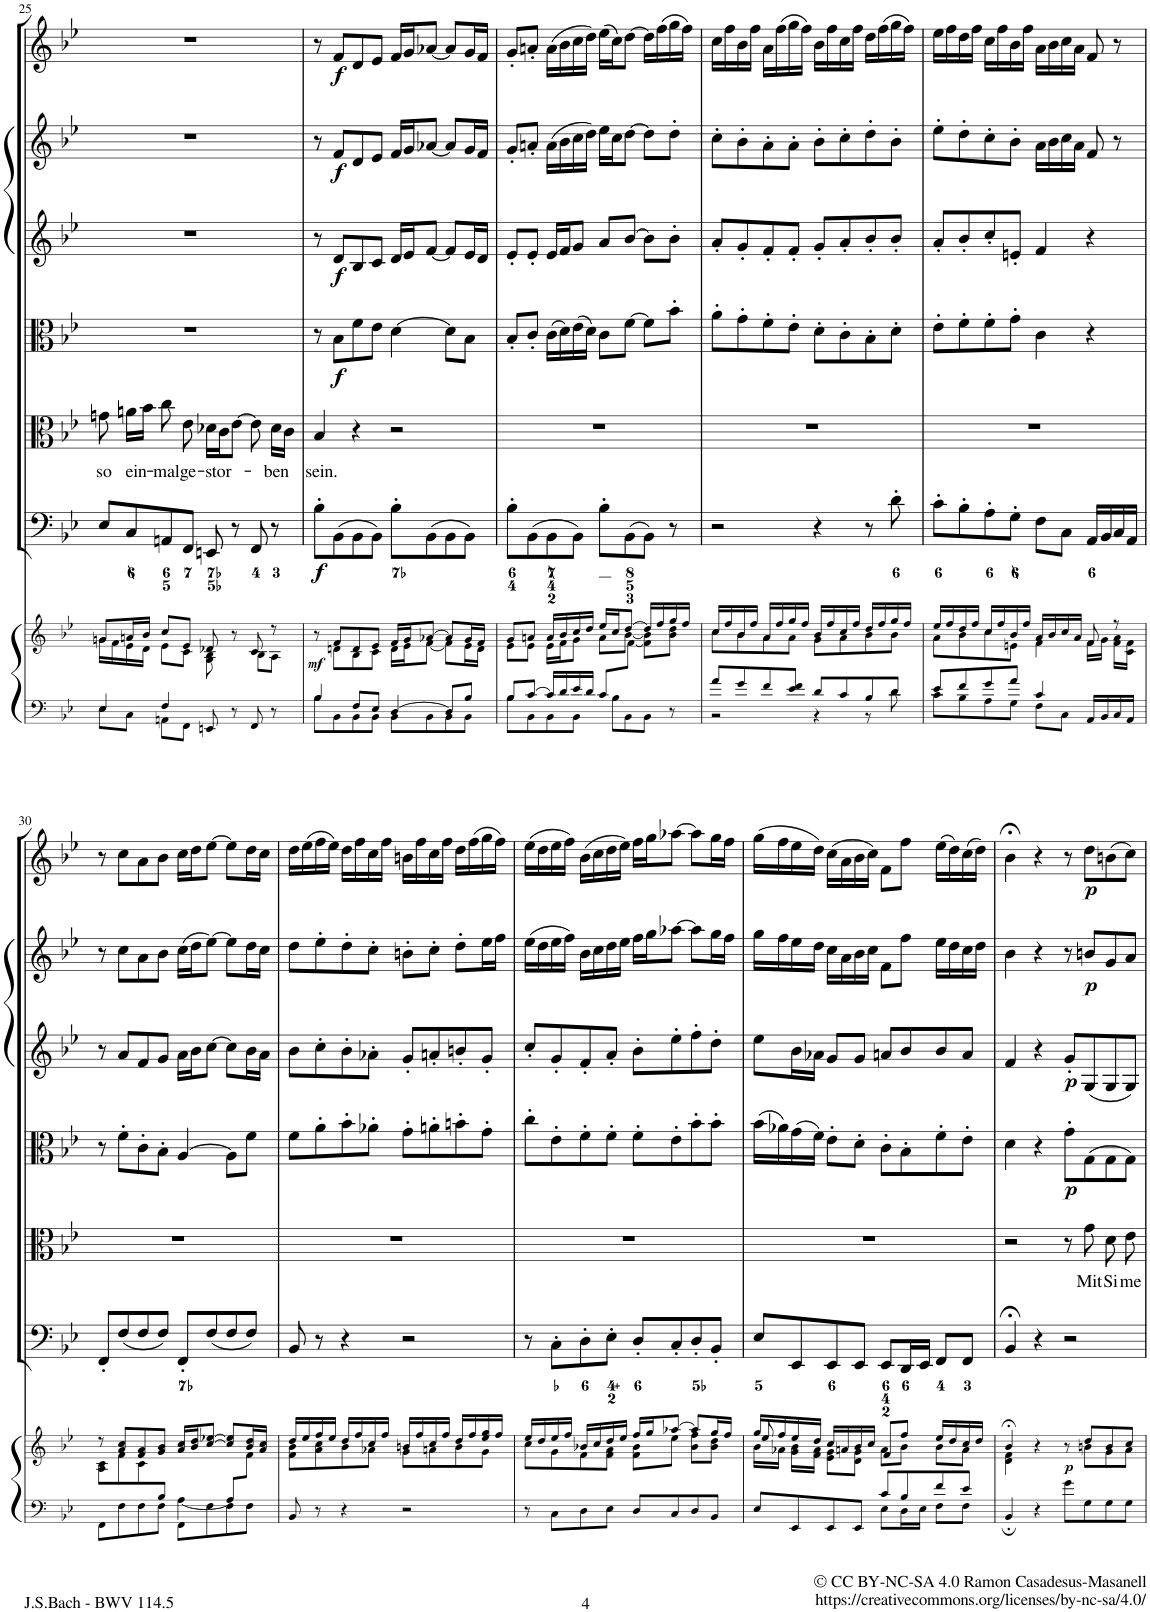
**kern	**kern	**dynam	**kern	**dynam	**kern	**text	**kern	**dynam	**kern	**dynam	**kern	**dynam	**kern	**dynam
*part7	*part7	*part7	*part6	*part6	*part5	*part5	*part4	*part4	*part3	*part3	*part2	*part2	*part1	*part1
*staff8	*staff7	*staff7/8	*staff6	*staff6	*staff5	*staff5	*staff4	*staff4	*staff3	*staff3	*staff2	*staff2	*staff1	*staff1
*I"Piano reduction	*	*	*I"Continuo	*	*I"Alto	*	*I"Viola	*	*I"Violino II	*	*I"Violino I	*	*I"Oboe I	*
*I'Pno	*	*	*	*	*	*	*I'Vla	*	*I'Vln	*	*I'Vln	*	*I'Ob	*
!!LO:PB:g=z
*clefF4	*clefG2	*	*clefF4	*	*clefC3	*	*clefC3	*	*clefG2	*	*clefG2	*	*clefG2	*
*k[b-e-]	*k[b-e-]	*	*k[b-e-]	*	*k[b-e-]	*	*k[b-e-]	*	*k[b-e-]	*	*k[b-e-]	*	*k[b-e-]	*
*M4/4	*M4/4	*	*M4/4	*	*M4/4	*	*M4/4	*	*M4/4	*	*M4/4	*	*M4/4	*
*met(c)	*met(c)	*	*met(c)	*	*met(c)	*	*met(c)	*	*met(c)	*	*met(c)	*	*met(c)	*
=25	=25	=25	=25	=25	=25	=25	=25	=25	=25	=25	=25	=25	=25	=25
*^	*^	*	*	*	*	*	*	*	*	*	*	*	*	*
!	!	!	!	!	!	!	!	!LO:LY:b	!	!	!	!	!	!	!	!
4E-/	8E-\L	8gn/L	16g\LL	.	8E-/L	.	8gn\	so	1r	.	1r	.	1r	.	1r	.
.	.	.	16f\	.	.	.	.	.	.	.	.	.	.	.	.	.
!	!	!	!	!	!	!	!	!LO:LY:b	!	!	!	!	!	!	!	!
.	8C\J	16an/L	16e-\	.	8C/	.	16an\LL	ein-	.	.	.	.	.	.	.	.
.	.	16b-/JJ	16d\JJ	.	.	.	16b-\JJ	.	.	.	.	.	.	.	.	.
!	!	!	!	!	!	!	!	!LO:LY:b	!	!	!	!	!	!	!	!
4F/	8AAn\L	8cc/L	8e-\L	.	8AAn/	.	8cc\	-mal	.	.	.	.	.	.	.	.
!	!	!	!	!	!	!	!	!LO:LY:b	!	!	!	!	!	!	!	!
.	8FF\J	8e-/J	8c\J	.	8FF/J	.	8e-\	ge-	.	.	.	.	.	.	.	.
!	!	!	!	!	!	!	!	!LO:LY:b	!	!	!	!	!	!	!	!
8EEn/	2ryy	8d-X/	8G\ 8B-\	.	8EEn/	.	16d-X\LL	-stor-	.	.	.	.	.	.	.	.
.	.	.	.	.	.	.	16c\J	.	.	.	.	.	.	.	.	.
8r	.	8r	8ryy	.	8r	.	[8e-\J	.	.	.	.	.	.	.	.	.
8FF/	.	8c/	8B-\L	.	8FF/	.	8e-\]	.	.	.	.	.	.	.	.	.
!	!	!	!	!	!	!	!	!LO:LY:b	!	!	!	!	!	!	!	!
8r	.	8r	8A\J	.	8r	.	16d-\LL	-ben	.	.	.	.	.	.	.	.
.	.	.	.	.	.	.	16c\JJ	.	.	.	.	.	.	.	.	.
=26	=26	=26	=26	=26	=26	=26	=26	=26	=26	=26	=26	=26	=26	=26	=26	=26
!	!	!	!	!LO:DY:b	!	!LO:DY:b	!	!LO:LY:b	!	!	!	!	!	!	!	!
4B-/	8B-\L	8r	8ryy	mf	8B-'\L	f	4B-/	sein.	8r	.	8r	.	8r	.	8r	.
!	!	!	!	!	!	!	!	!	!	!LO:DY:b	!	!LO:DY:b	!	!LO:DY:b	!	!LO:DY:b
.	8BB-\	8f/L	8dn\L	.	(8BB-\	.	.	.	8B-\L	f	8d/L	f	8f/L	f	8f/L	f
8F/L	8BB-\	8d/	8B-\	.	8BB-\	.	4r	.	8f\	.	8B-/	.	8d/	.	8d/	.
8E-/J	8BB-\J	8e-/J	8c\J	.	8BB-\J)	.	.	.	8e-\J	.	8c/J	.	8e-/J	.	8e-/J	.
[4D/	8BB-\L	16f/LL	16d\LL	.	8B-'\L	.	2r	.	[4d\	.	16d/LL	.	16f/LL	.	16f/LL	.
.	.	16g/J	16e-\J	.	.	.	.	.	.	.	16e-/J	.	16g/J	.	16g/J	.
.	8BB-\	[8a-X/J	[8f\J	.	(8BB-\	.	.	.	.	.	[8f/J	.	[8a-X/J	.	[8a-X/J	.
8D/L]	8BB-\	8a-/L]	8f\L]	.	8BB-\	.	.	.	8d\L]	.	8f/L]	.	8a-/L]	.	8a-/L]	.
8B-/J	8BB-\J	16g/L	16e-\L	.	8BB-\J)	.	.	.	8B-\J	.	16e-/L	.	16g/L	.	16g/L	.
.	.	16f/JJ	16d\JJ	.	.	.	.	.	.	.	16d/JJ	.	16f/JJ	.	16f/JJ	.
=27	=27	=27	=27	=27	=27	=27	=27	=27	=27	=27	=27	=27	=27	=27	=27	=27
*	*	*	*^	*	*	*	*	*	*	*	*	*	*	*	*	*
8B-/L	8B-\L	8g/L	8e-\L	8ryy	.	8B-'\L	.	1r	.	8B-'/L	.	8e-'/L	.	8g'/L	.	8g'/L	.
*	*	*	*v	*v	*	*	*	*	*	*	*	*	*	*	*	*	*
[8c/J	8BB-\	8an/J	8e-\J	.	(8BB-\	.	.	.	8c'/J	.	8e-'/J	.	8an'/J	.	8an'/J	.
16c/LL]	8BB-\	16a/LL	16e-\LL	.	8BB-\	.	.	.	(16c\LL	.	16e-/LL	.	(16a\LL	.	(16a\LL	.
16d/	.	16b-/	16f\J	.	.	.	.	.	16d\)	.	16f/J	.	16b-\	.	16b-\	.
16e-/	8BB-\J	16cc/	8g\J	.	8BB-\J)	.	.	.	(16e-\	.	8g/J	.	16cc\	.	16cc\	.
16d/JJ	.	16dd/JJ	.	.	.	.	.	.	16d\JJ)	.	.	.	16dd\JJ)	.	16dd\JJ)	.
8c/L	8B-\L	16ee-/LL	8a\L	.	8B-'\L	.	.	.	8c\L	.	8a/L	.	16ee-\LL	.	(16ee-\LL	.
.	.	16cc/J	.	.	.	.	.	.	.	.	.	.	16cc\J	.	16cc\J)	.
*	*	*	*^	*	*	*	*	*	*	*	*	*	*	*	*	*
8ryy	8BB-\	[8dd/J	[8b-\J	[8f\J	.	(8BB-\	.	.	.	[8f\J	.	[8b-/J	.	[8dd\J	.	[8dd\J	.
8ryy	8BB-\J	16dd/LL]	8f\] 8b-\]L	4ryy	.	8BB-\J)	.	.	.	8f\L]	.	8b-\L]	.	8dd\L]	.	16dd\LL]	.
.	.	16ff/	.	.	.	.	.	.	.	.	.	.	.	.	.	(16ff\	.
8r	8ryy	16gg/	8b-\ 8dd\J	.	.	8r	.	.	.	8b-'\J	.	8b-'\J	.	8dd'\J	.	16gg\	.
.	.	16ff/JJ	.	.	.	.	.	.	.	.	.	.	.	.	.	16ff\JJ)	.
*	*	*	*v	*v	*	*	*	*	*	*	*	*	*	*	*	*	*
=28	=28	=28	=28	=28	=28	=28	=28	=28	=28	=28	=28	=28	=28	=28	=28	=28
8a/L	2r	16cc/LL	8cc\L	.	2r	.	1r	.	8a'\L	.	8a'/L	.	8cc'\L	.	16cc\LL	.
.	.	16ff/	.	.	.	.	.	.	.	.	.	.	.	.	16ff\	.
8g/	.	16b-/	8b-\	.	.	.	.	.	8g'\	.	8g'/	.	8b-'\	.	16b-\	.
.	.	16ff/JJ	.	.	.	.	.	.	.	.	.	.	.	.	16ff\JJ	.
8f/	.	16a/LL	8a\	.	.	.	.	.	8f'\	.	8f'/	.	8a'\	.	16a\LL	.
.	.	16ff/	.	.	.	.	.	.	.	.	.	.	.	.	(16ff\	.
8e-/ 8f/J	.	16gg/	8a\J	.	.	.	.	.	8e-'\J	.	8f'/J	.	8a'\J	.	16gg\	.
.	.	16ff/JJ	.	.	.	.	.	.	.	.	.	.	.	.	16ff\JJ)	.
8d/L	4r	16b-/LL	8g\L	.	4r	.	.	.	8d'\L	.	8g'/L	.	8b-'\L	.	16b-\LL	.
.	.	16ff/	.	.	.	.	.	.	.	.	.	.	.	.	16ff\	.
8c/	.	16cc/	8a\	.	.	.	.	.	8c'\	.	8a'/	.	8cc'\	.	16cc\	.
.	.	16ff/JJ	.	.	.	.	.	.	.	.	.	.	.	.	16ff\JJ	.
8B-/	8r	16dd/LL	8b-\	.	8r	.	.	.	8B-'\	.	8b-'/	.	8dd'\	.	16dd\LL	.
.	.	16ff/	.	.	.	.	.	.	.	.	.	.	.	.	(16ff\	.
8d/J	8d\	16gg/	8b-\J	.	8d'\	.	.	.	8d'\J	.	8b-'/J	.	8b-'\J	.	16gg\	.
.	.	16ff/JJ	.	.	.	.	.	.	.	.	.	.	.	.	16ff\JJ)	.
=29	=29	=29	=29	=29	=29	=29	=29	=29	=29	=29	=29	=29	=29	=29	=29	=29
8e-/L	8c\L	16ee-/LL	8a\L	.	8c'\L	.	1r	.	8e-'\L	.	8a'/L	.	8ee-'\L	.	16ee-\LL	.
.	.	16ff/	.	.	.	.	.	.	.	.	.	.	.	.	16ff\	.
8f/	8B-\	16dd/	8b-\	.	8B-'\	.	.	.	8f'\	.	8b-'/	.	8dd'\	.	16dd\	.
.	.	16ff/JJ	.	.	.	.	.	.	.	.	.	.	.	.	16ff\JJ	.
8g/	8A\	16cc/LL	8cc\	.	8A'\	.	.	.	8f'\	.	8cc'/	.	8cc'\	.	16cc\LL	.
.	.	16ff/	.	.	.	.	.	.	.	.	.	.	.	.	16ff\	.
8a/J	8G\J	16b-/	8en\J	.	8G'\J	.	.	.	8g'\J	.	8en'/J	.	8b-'\J	.	16b-\	.
.	.	16ff/JJ	.	.	.	.	.	.	.	.	.	.	.	.	16ff\JJ	.
4c/	8F\L	16a/LL	4f\	.	8F\L	.	.	.	4c\	.	4f/	.	16a\LL	.	16a\LL	.
.	.	16b-/	.	.	.	.	.	.	.	.	.	.	16b-\	.	16b-\	.
.	8C\J	16cc/	.	.	8C\J	.	.	.	.	.	.	.	16cc\	.	16cc\	.
.	.	16a/JJ	.	.	.	.	.	.	.	.	.	.	16a\JJ	.	16a\JJ	.
16AA/LL	4ryy	8f/	16f\LL	.	16AA/LL	.	.	.	4r	.	4r	.	8f/	.	8f/	.
16BB-/	.	.	16g\JJ	.	16BB-/	.	.	.	.	.	.	.	.	.	.	.
16C/	.	8r	16f\ 16a\LL	.	16C/	.	.	.	.	.	.	.	8r	.	8r	.
16AA/JJ	.	.	16c\ 16f\JJ	.	16AA/JJ	.	.	.	.	.	.	.	.	.	.	.
!!LO:LB:g=z
=30	=30	=30	=30	=30	=30	=30	=30	=30	=30	=30	=30	=30	=30	=30	=30	=30
4.ryy	8FF\L	8r	8A\ 8c\L	.	8FF'/L	.	1r	.	8r	.	8r	.	8r	.	8r	.
.	8F\	8a/ 8cc/L	8f\	.	(8F/	.	.	.	8f'\L	.	8a/L	.	8cc\L	.	8cc\L	.
.	8F\	8f/ 8a/	8c\	.	8F/	.	.	.	8c'\	.	8f/	.	8a\	.	8a\	.
8B-/J	8F\J	8g/ 8b-/J	2ryy	.	8F/J)	.	.	.	8B-'\J	.	8g/J	.	8b-\J	.	8b-\J	.
[4A\	8FF\L	16a/ 16cc/LL	.	.	8FF'/L	.	.	.	[4A/	.	16a\LL	.	(16cc\LL	.	16cc\LL	.
.	.	16b-/ 16dd/J	.	.	.	.	.	.	.	.	16b-\J	.	16dd\J	.	16dd\J	.
.	8F\	[8cc/ [8ee-X/J	.	.	(8F/	.	.	.	.	.	[8cc\J	.	[8ee-\J)	.	[8ee-\J	.
8A/L]	8F\	8cc/] 8ee-/]L	.	.	8F/	.	.	.	8A\L]	.	8cc\L]	.	8ee-\L]	.	8ee-\L]	.
8ryy	8F\J	16b-/ 16dd/L	8f\J	.	8F/J)	.	.	.	8f\J	.	16b-\L	.	16dd\L	.	16dd\L	.
.	.	16a/ 16cc/JJ	.	.	.	.	.	.	.	.	16a\JJ	.	16cc\JJ	.	16cc\JJ	.
*v	*v	*	*	*	*	*	*	*	*	*	*	*	*	*	*	*
=31	=31	=31	=31	=31	=31	=31	=31	=31	=31	=31	=31	=31	=31	=31	=31
8BB-/	16dd/LL	8f\ 8b-\L	.	8BB-/	.	1r	.	8f\L	.	8b-\L	.	8dd\L	.	16dd\LL	.
.	16ee-/	.	.	.	.	.	.	.	.	.	.	.	.	(16ee-\	.
8r	16ff/	8a\ 8cc\	.	8r	.	.	.	8a'\	.	8cc'\	.	8ee-'\	.	16ff\	.
.	16ee-/JJ	.	.	.	.	.	.	.	.	.	.	.	.	16ee-\JJ)	.
4r	16dd/LL	8b-\	.	4r	.	.	.	8b-'\	.	8b-'\	.	8dd'\	.	16dd\LL	.
.	16ff/	.	.	.	.	.	.	.	.	.	.	.	.	16ff\	.
.	16cc/	8a-X\J	.	.	.	.	.	8a-X'\J	.	8a-X'\J	.	8cc'\J	.	16cc\	.
.	16ff/JJ	.	.	.	.	.	.	.	.	.	.	.	.	16ff\JJ	.
2r	16bn/LL	8g\L	.	2r	.	.	.	8g'\L	.	8g'/L	.	8bn'\L	.	16bn\LL	.
.	16ff/	.	.	.	.	.	.	.	.	.	.	.	.	16ff\	.
.	16cc/	8an\	.	.	.	.	.	8an'\	.	8an'/	.	8cc'\J	.	16cc\	.
.	16ff/JJ	.	.	.	.	.	.	.	.	.	.	.	.	16ff\JJ	.
.	16dd/LL	8b\	.	.	.	.	.	8bn'\	.	8bn'/	.	8dd'\L	.	16dd\LL	.
.	16ff/	.	.	.	.	.	.	.	.	.	.	.	.	(16ff\	.
.	16ee-/ 16gg/	8g\J	.	.	.	.	.	8g'\J	.	8g'/J	.	16ee-\L	.	16gg\	.
.	16ff/JJ	.	.	.	.	.	.	.	.	.	.	16ff\JJ	.	16ff\JJ)	.
=32	=32	=32	=32	=32	=32	=32	=32	=32	=32	=32	=32	=32	=32	=32	=32
8r	16ee-/LL	8cc\L	.	8r	.	1r	.	8cc'\L	.	8cc'/L	.	(16ee-\LL	.	(16ee-\LL	.
.	16dd/	.	.	.	.	.	.	.	.	.	.	16dd\	.	16dd\	.
8C\L	16ee-/	8g\	.	8C'\L	.	.	.	8e-'\	.	8g'/	.	16ee-\	.	16ee-\	.
.	16ff/JJ	.	.	.	.	.	.	.	.	.	.	16ff\JJ)	.	16ff\JJ)	.
8D\	16b-X/LL	8f\	.	8D'\	.	.	.	8f'\	.	8f'/	.	16b-\LL	.	(16b-\LL	.
.	16cc/	.	.	.	.	.	.	.	.	.	.	16cc\	.	16cc\	.
8E-\J	16dd/	8f\ 8a\J	.	8E-'\J	.	.	.	8f'\J	.	8a'/J	.	16dd\	.	16dd\	.
.	16ee-/JJ	.	.	.	.	.	.	.	.	.	.	16ee-\JJ	.	16ee-\JJ)	.
8D/L	16ff/LL	8f\ 8b-\L	.	8D'/L	.	.	.	8f'\L	.	8b-'\L	.	16ff\LL	.	16ff\LL	.
.	16gg/J	.	.	.	.	.	.	.	.	.	.	16gg\J	.	16gg\J	.
8C/	[8aa-X/J	8ee-\J	.	8C'/	.	.	.	8e-'\	.	8ee-'\	.	[8aa-X\J	.	[8aa-X\J	.
8D/	8aa-/L]	8b-\ 8ff\L	.	8D'/	.	.	.	8b-'\	.	8ff'\	.	8aa-\L]	.	8aa-\L]	.
8BB-/J	16gg/L	8b-\ 8dd\J	.	8BB-'/J	.	.	.	8b-'\J	.	8dd'\J	.	16gg\L	.	16gg\L	.
.	16ff/JJ	.	.	.	.	.	.	.	.	.	.	16ff\JJ	.	16ff\JJ	.
=33	=33	=33	=33	=33	=33	=33	=33	=33	=33	=33	=33	=33	=33	=33	=33
*^	*	*^	*	*	*	*	*	*	*	*	*	*	*	*	*
8ryy	8E-/L	16gg/LL	16b-\LL	8ee-/	.	8E-/L	.	1r	.	(16b-\LL	.	8ee-\L	.	16gg\LL	.	(16gg\LL	.
.	.	16ff/	16a-X\JJ	.	.	.	.	.	.	16a-X\)	.	.	.	16ff\	.	16ff\	.
8ryy	8EE-/	16ee-/	16g\ 16b-\LL	2..ryy	.	8EE-/	.	.	.	(16g\	.	16b-\L	.	16ee-\	.	16ee-\	.
.	.	16dd/JJ	16f\ 16a-\JJ	.	.	.	.	.	.	16f\JJ)	.	16a-X\JJ	.	16dd\JJ	.	16dd\JJ)	.
4ryy	8EE-/	16cc/LL	8e-\ 8g\L	.	.	8EE-/	.	.	.	8e-'\L	.	8g/L	.	16cc\LL	.	(16cc\LL	.
.	.	16an/	.	.	.	.	.	.	.	.	.	.	.	16a\	.	16a\	.
.	8EE-/J	16b-/	8d\ 8g\J	.	.	8EE-/J	.	.	.	8d'\J	.	8g/J	.	16b-\	.	16b-\	.
.	.	16cc/JJ	.	.	.	.	.	.	.	.	.	.	.	16cc\JJ	.	16cc\JJ)	.
8c/L	8E-\L	8f/L	8a\L	.	.	8EE-/L	.	.	.	8c'\L	.	8an/L	.	8f\L	.	8f\L	.
8B-/	16D\L	8ff/J	8b-\J	.	.	16DD/L	.	.	.	8B-'\	.	8b-/	.	8ff\J	.	8ff\J	.
.	16E-\JJ	.	.	.	.	16EE-/JJ	.	.	.	.	.	.	.	.	.	.	.
8f/	8F\L	16ee-/LL	8b-\L	.	.	8FF/L	.	.	.	8f'\	.	8b-/	.	16ee-\LL	.	(16ee-\LL	.
.	.	16dd/	.	.	.	.	.	.	.	.	.	.	.	16dd\	.	16dd\)	.
8e-/J	8F\J	16cc/	8a\J	.	.	8FF/J	.	.	.	8e-'\J	.	8a/J	.	16cc\	.	(16cc\	.
.	.	16dd/JJ	.	.	.	.	.	.	.	.	.	.	.	16dd\JJ	.	16dd\JJ)	.
*v	*v	*	*	*	*	*	*	*	*	*	*	*	*	*	*	*	*
*	*	*v	*v	*	*	*	*	*	*	*	*	*	*	*	*	*
=34	=34	=34	=34	=34	=34	=34	=34	=34	=34	=34	=34	=34	=34	=34	=34
4BB-;/	4b-;</	4d\ 4f\	.	4BB-;</	.	2r	.	4d\	.	4f/	.	4b-\	.	4b-;<\	.
4r	4r	4ryy	.	4r	.	.	.	4r	.	4r	.	4r	.	4r	.
!	!	!	!LO:DY:b	!	!	!	!	!	!LO:DY:b	!	!LO:DY:b	!	!	!	!
8g\L	8r	8ryy	p	2r	.	8r	.	8g'\L	p	8g'/L	p	8r	.	8r	.
!	!	!	!	!	!	!	!LO:LY:b	!	!	!	!	!	!LO:DY:b	!	!LO:DY:b
8G\	8dd/L	8bn\L	.	.	.	8g\	Mit	(8G\	.	(8G/	.	8bn/L	p	8dd\L	p
!	!	!	!	!	!	!	!LO:LY:b	!	!	!	!	!	!	!	!
8G\	8b/	8g\	.	.	.	8d\	Si-	8G\	.	8G/	.	8g/	.	(8bn\	.
!	!	!	!	!	!	!	!LO:LY:b	!	!	!	!	!	!	!	!
8G\J	8cc/J	8a\J	.	.	.	8e-\	-me-	8G\J)	.	8G/J)	.	8a/J	.	8cc\J)	.
*	*v	*v	*	*	*	*	*	*	*	*	*	*	*	*	*
=	=	=	=	=	=	=	=	=	=	=	=	=	=	=
*-	*-	*-	*-	*-	*-	*-	*-	*-	*-	*-	*-	*-	*-	*-
